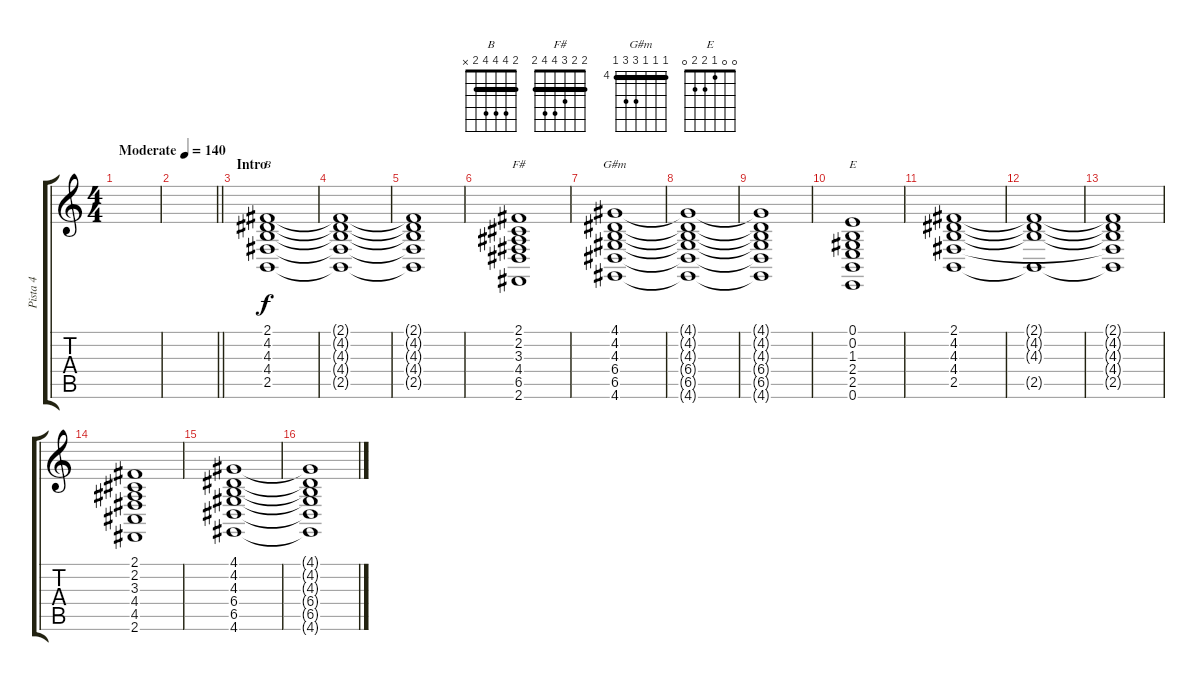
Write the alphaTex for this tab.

\track ("Pista 4" "Pista 4") {instrument stringensemble2}
\staff {score tabs}
\tuning (E4 B3 G3 D3 A2 E2) {hide}
\chord ("B" 2 4 4 4 2 x) {barre 2}
\chord ("F#" 2 2 3 4 4 2) {barre 2}
\chord ("G#m" 4 4 4 6 6 4) {firstfret 4 barre 4}
\chord ("E" 0 0 1 2 2 0)
\ts (4 4)
\tempo (140 "Moderate")
\clef g2
\ks c
|
\barLineRight lightlight
|
\section ("" "Intro")
(2.1 4.2 4.3 4.4 2.5).1{ch "B"} |
(2.1{t} 4.2{t} 4.3{t} 4.4{t} 2.5{t}).1 |
(2.1{t} 4.2{t} 4.3{t} 4.4{t} 2.5{t}).1 |
(2.1 2.2 3.3 4.4 6.5 2.6).1{ch "F#"} |
(4.1 4.2 4.3 6.4 6.5 4.6).1{ch "G#m"} |
(4.1{t} 4.2{t} 4.3{t} 6.4{t} 6.5{t} 4.6{t}).1 |
(4.1{t} 4.2{t} 4.3{t} 6.4{t} 6.5{t} 4.6{t}).1 |
(0.1 0.2 1.3 2.4 2.5 0.6).1{ch "E"} |
(2.1 4.2 4.3 4.4 2.5).1 |
(2.1{t} 4.2{t} 4.3{t} 2.5{t}).1 |
(2.1{t} 4.2{t} 4.3{t} 4.4{t} 2.5{t}).1 |
(2.1 2.2 3.3 4.4 4.5 2.6).1 |
(4.1 4.2 4.3 6.4 6.5 4.6).1 |
(4.1{t} 4.2{t} 4.3{t} 6.4{t} 6.5{t} 4.6{t}).1
